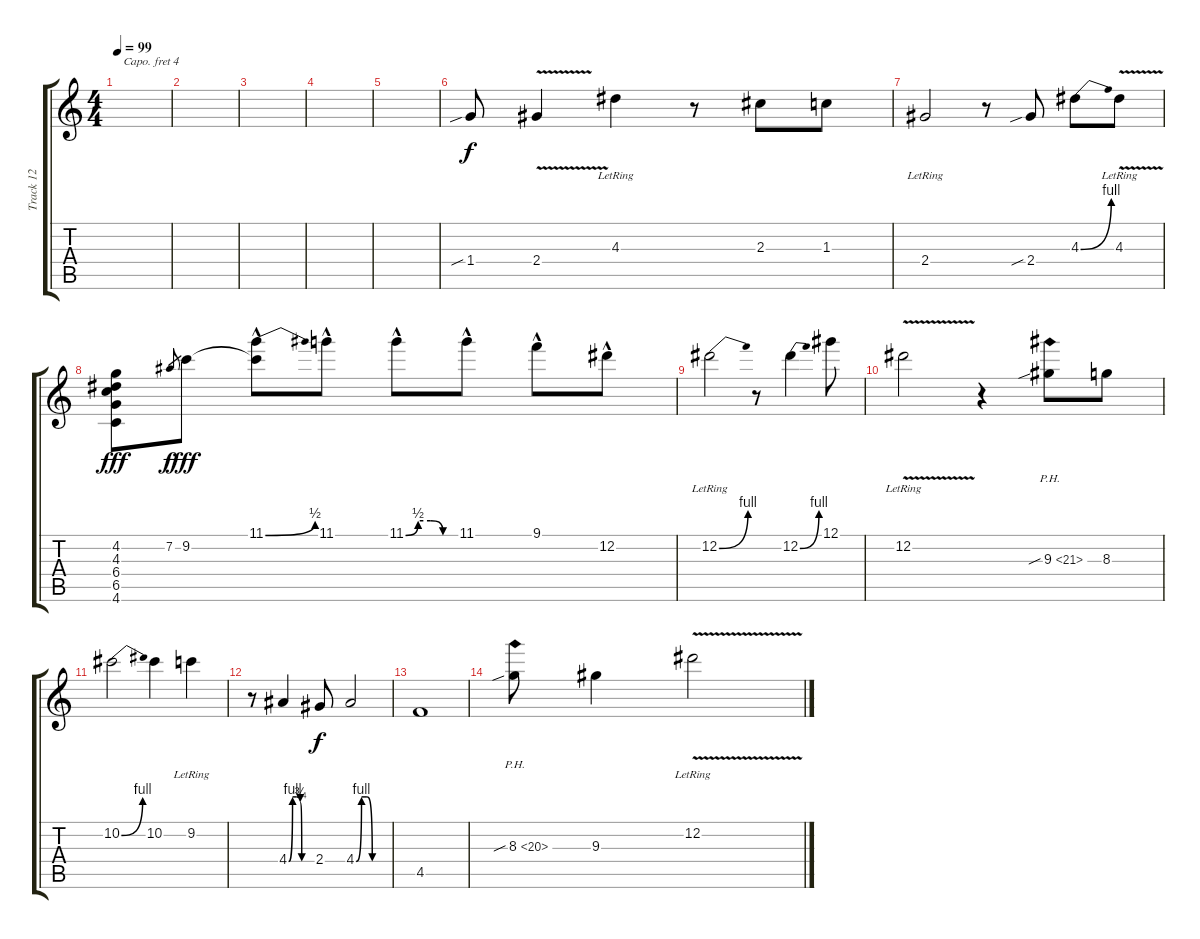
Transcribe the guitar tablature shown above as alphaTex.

\track ("Track 12" "Track 12") {instrument distortionguitar}
\staff {score tabs}
\capo 4
\tuning (E4 B3 G3 D3 A2 E2) {hide}
\ts (4 4)
\tempo 99
\clef g2
\ks c
|
|
|
|
|
1.4{sib}.8{dy f} 2.4{v}.4 4.3{lr}.4 r.8 2.3.8 1.3.8 |
2.4{lr}.2 r.8 2.4{sib}.8 4.3{be (bend 0 0 60 4)}.8 4.3{v lr}.8 |
(4.2 4.3 6.4 6.5 4.6).8{dy fff} 7.2.8{gr dy f} 9.2.8{dy fff} (11.1{be (bend 0 0 60 2) hac} 9.2{t}).8 11.1{hac}.8 11.1{be (custom 0 0 15 2 30 2 45 0 60 0) hac}.8 11.1{hac}.8 9.1{hac}.8 12.2{hac}.8 |
12.2{be (bend 0 0 60 4) lr}.2 r.8 12.2{be (bend 0 0 60 4)}.4 12.1.8 |
12.2{v lr}.2 r.4 9.3{ph 12 sib}.8 8.3.8 |
10.2{be (bend 0 0 60 4)}.2 10.2.4 9.2{lr}.4 |
r.8 4.4{be (custom 0 0 10 4 20 4 25 4 30 3 34 0 60 0)}.4 2.4.8{dy f} 4.4{be (custom 0 0 10 4 20 4 30 0 60 0)}.2 |
4.5.1 |
8.3{ph 12 sib}.8 9.3.4 12.2{v lr}.2
